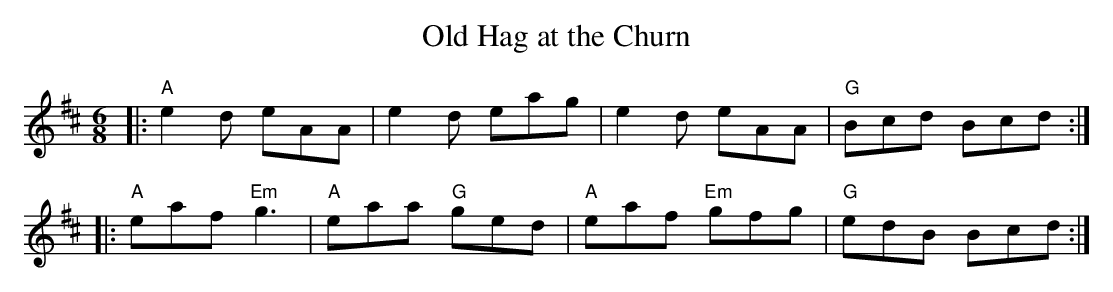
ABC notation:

X:1
T: Old Hag at the Churn
M: 6/8
L: 1/8
K: Amix
|: "A"e2d eAA | e2d eag | e2d eAA | "G"Bcd Bcd :|
|: "A"eaf "Em"g3 | "A"eaa "G"ged | "A"eaf "Em"gfg | "G"edB Bcd :|
